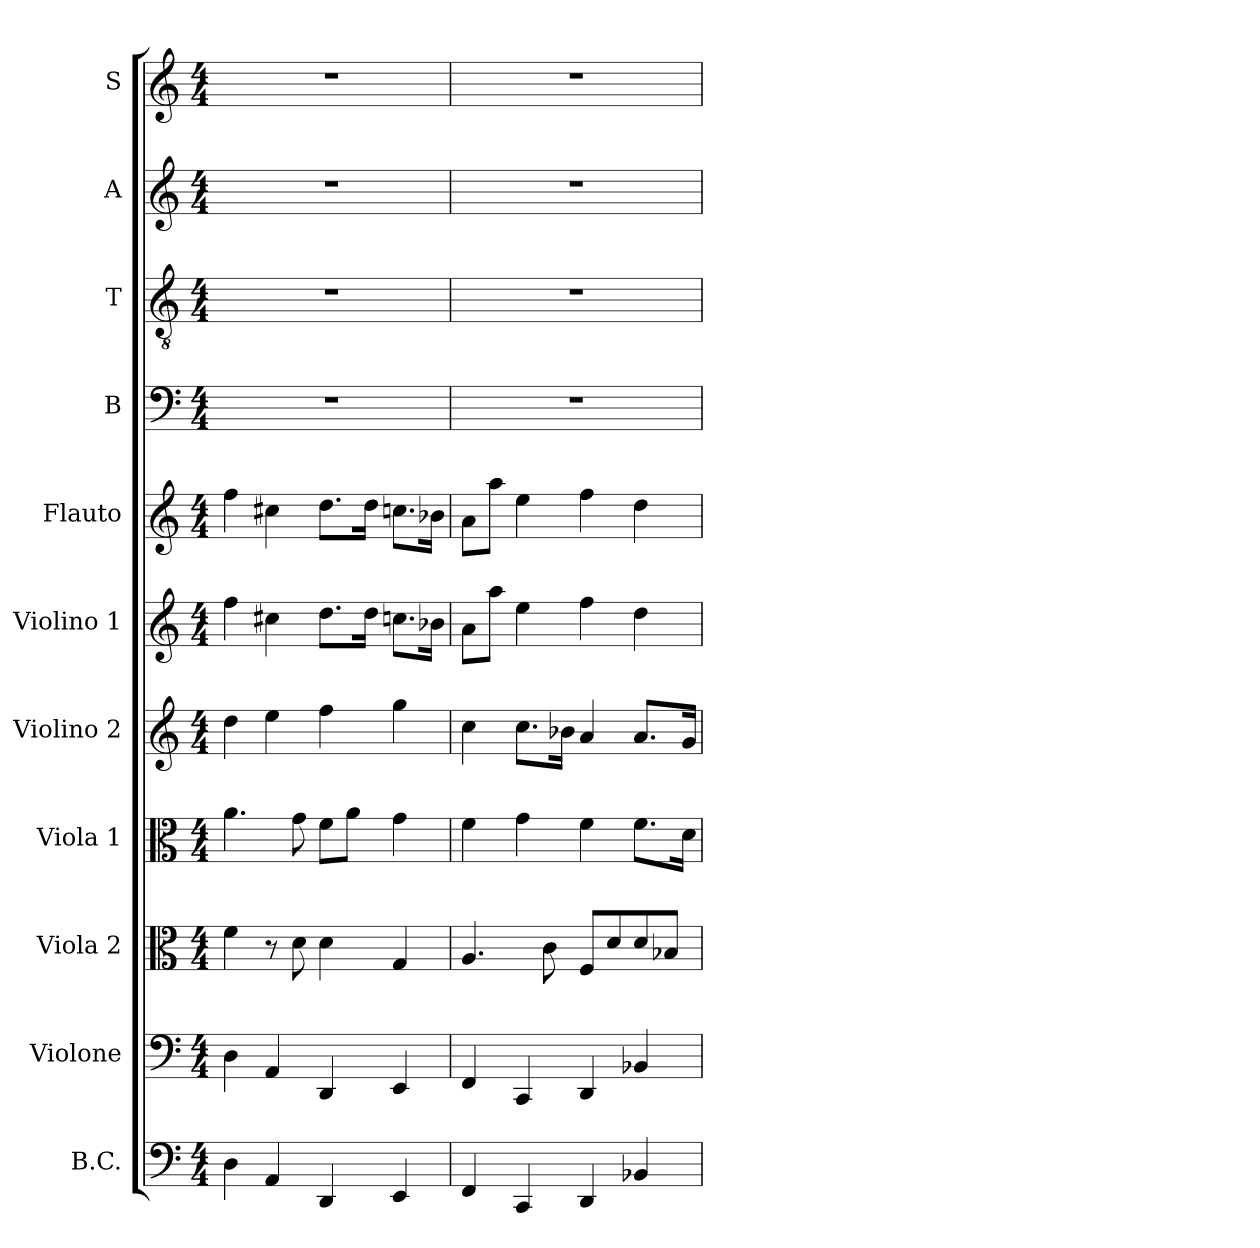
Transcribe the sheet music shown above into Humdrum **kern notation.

**kern	**kern	**kern	**kern	**kern	**kern	**kern	**kern	**kern	**kern	**kern
*part11	*part10	*part9	*part8	*part7	*part6	*part5	*part4	*part3	*part2	*part1
*staff11	*staff10	*staff9	*staff8	*staff7	*staff6	*staff5	*staff4	*staff3	*staff2	*staff1
*I"B.C.	*I"Violone	*I"Viola 2	*I"Viola 1	*I"Violino 2	*I"Violino 1	*I"Flauto	*I"B	*I"T	*I"A	*I"S
*I'B.C.	*I'Vne.	*I'Va2	*I'Va1	*I'Vn2	*I'Vn1	*I'Fl.	*I'B	*I'T	*I'A	*I'S
!!LO:PB:g=z
*clefF4	*clefF4	*clefC3	*clefC3	*clefG2	*clefG2	*clefG2	*clefF4	*clefGv2	*clefG2	*clefG2
*	*	*	*	*	*	*	*	*ITrd7c12	*	*
*k[]	*k[]	*k[]	*k[]	*k[]	*k[]	*k[]	*k[]	*k[]	*k[]	*k[]
*C:	*C:	*C:	*C:	*C:	*C:	*C:	*C:	*C:	*C:	*C:
*M4/4	*M4/4	*M4/4	*M4/4	*M4/4	*M4/4	*M4/4	*M4/4	*M4/4	*M4/4	*M4/4
*MM60	*MM60	*MM60	*MM60	*MM60	*MM60	*MM60	*MM60	*MM60	*MM60	*MM60
=1	=1	=1	=1	=1	=1	=1	=1	=1	=1	=1
4Di\	4Di\	4fi\	4.ai\	4ddi\	4ffi\	4ffi\	1r	1r	1r	1r
4AAi/	4AAi/	8r	.	4eei\	4cc#Xi\	4cc#Xi\	.	.	.	.
.	.	8di\	8gi\	.	.	.	.	.	.	.
4DDi/	4DDi/	4di\	8fi\L	4ffi\	8.ddi\L	8.ddi\L	.	.	.	.
.	.	.	8ai\J	.	.	.	.	.	.	.
.	.	.	.	.	16ddi\Jk	16ddi\Jk	.	.	.	.
4EEi/	4EEi/	4Gi/	4gi\	4ggi\	8.ccni\L	8.ccni\L	.	.	.	.
.	.	.	.	.	16b-Xi\Jk	16b-Xi\Jk	.	.	.	.
=2	=2	=2	=2	=2	=2	=2	=2	=2	=2	=2
4FFi/	4FFi/	4.Ai/	4fi\	4cci\	8ai\L	8ai\L	1r	1r	1r	1r
.	.	.	.	.	8aai\J	8aai\J	.	.	.	.
4CCi/	4CCi/	.	4gi\	8.cci\L	4eei\	4eei\	.	.	.	.
.	.	8ci\	.	.	.	.	.	.	.	.
.	.	.	.	16b-Xi\Jk	.	.	.	.	.	.
4DDi/	4DDi/	8Fi/L	4fi\	4ai/	4ffi\	4ffi\	.	.	.	.
.	.	8di/	.	.	.	.	.	.	.	.
4BB-Xi/	4BB-Xi/	8di/	8.fi\L	8.ai/L	4ddi\	4ddi\	.	.	.	.
.	.	8B-Xi/J	.	.	.	.	.	.	.	.
.	.	.	16di\Jk	16gi/Jk	.	.	.	.	.	.
=	=	=	=	=	=	=	=	=	=	=
*-	*-	*-	*-	*-	*-	*-	*-	*-	*-	*-
